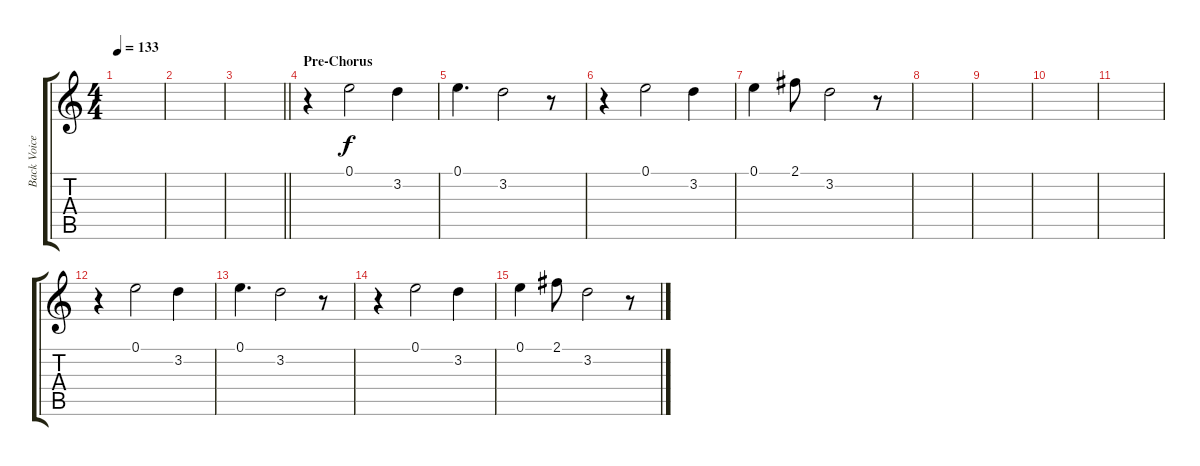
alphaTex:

\track ("Back Voice" "Back Voice") {instrument electricguitarclean}
\staff {score tabs}
\tuning (E4 B3 G3 D3 A2 E2) {hide}
\ts (4 4)
\tempo 133
\clef g2
\ks c
|
|
\barLineRight lightlight
|
\section ("" "Pre-Chorus")
r.4 0.1.2 3.2.4 |
0.1.4{d} 3.2.2 r.8 |
r.4 0.1.2 3.2.4 |
0.1.4 2.1.8 3.2.2 r.8 |
|
|
|
|
r.4 0.1.2 3.2.4 |
0.1.4{d} 3.2.2 r.8 |
r.4 0.1.2 3.2.4 |
0.1.4 2.1.8 3.2.2 r.8
